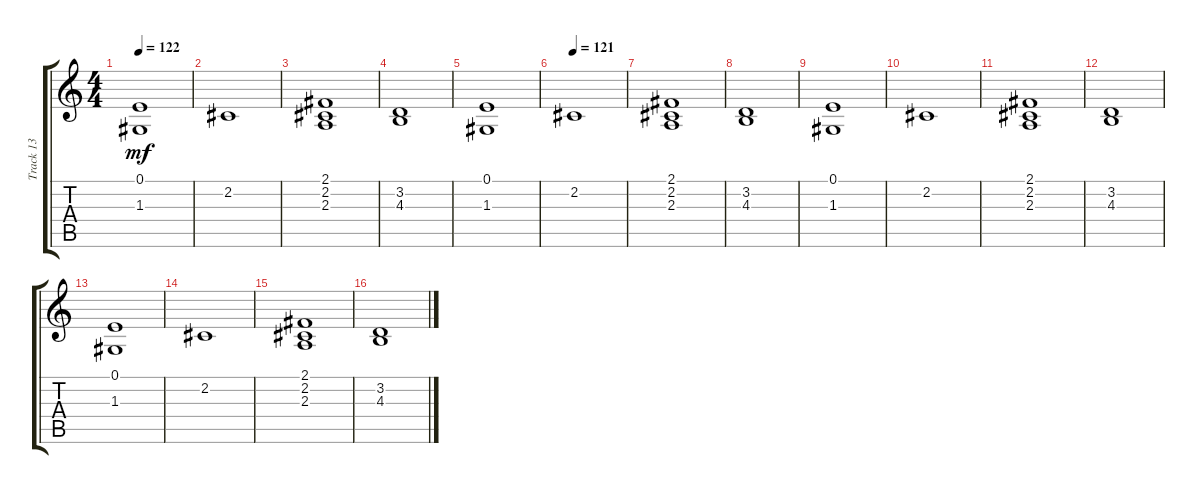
\track ("Track 13" "Track 13") {instrument pad2warm}
\staff {score tabs}
\tuning (E4 B3 G3 D3 A2 E2) {hide}
\ts (4 4)
\tempo 122
\clef g2
\ks c
(0.1 1.3).1{dy mf} |
2.2.1 |
(2.1 2.2 2.3).1 |
(3.2 4.3).1 |
(0.1 1.3).1 |
\tempo 121
2.2.1 |
(2.1 2.2 2.3).1 |
(3.2 4.3).1 |
(0.1 1.3).1 |
2.2.1 |
(2.1 2.2 2.3).1 |
(3.2 4.3).1 |
(0.1 1.3).1 |
2.2.1 |
(2.1 2.2 2.3).1 |
(3.2 4.3).1
